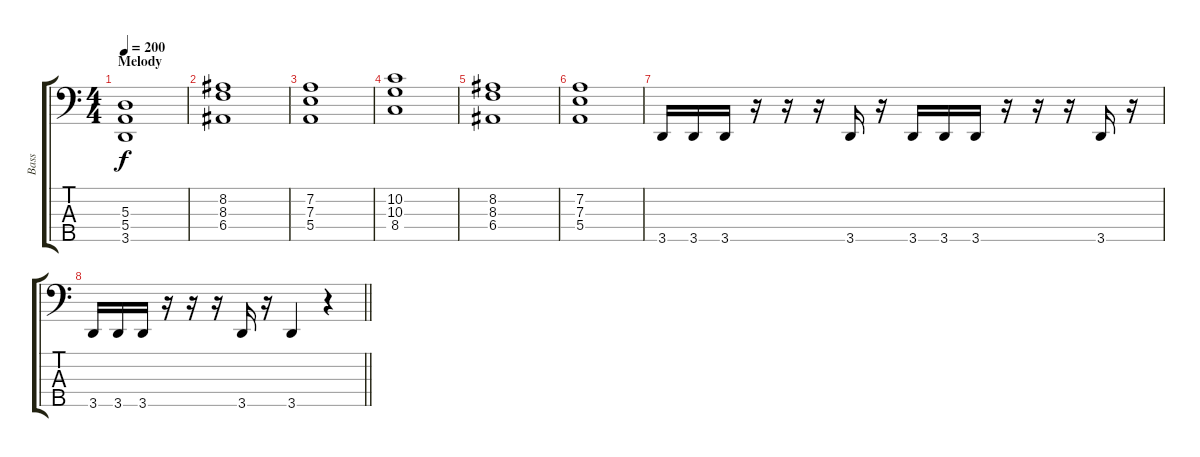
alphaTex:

\track ("Bass" "Bass") {instrument electricbassfinger}
\staff {score tabs}
\tuning (G2 D2 A1 E1 B0) {hide}
\ts (4 4)
\section ("" "Melody")
\tempo 200
\clef f4
\ks c
(5.3 5.4 3.5).1{dy f} |
(8.2 8.3 6.4).1 |
(7.2 7.3 5.4).1 |
(10.2 10.3 8.4).1 |
(8.2 8.3 6.4).1 |
(7.2 7.3 5.4).1 |
3.5.16 3.5.16 3.5.16 r.16 r.16 r.16 3.5.16 r.16 3.5.16 3.5.16 3.5.16 r.16 r.16 r.16 3.5.16 r.16 |
\barLineRight lightlight
3.5.16 3.5.16 3.5.16 r.16 r.16 r.16 3.5.16 r.16 3.5.4 r.4
